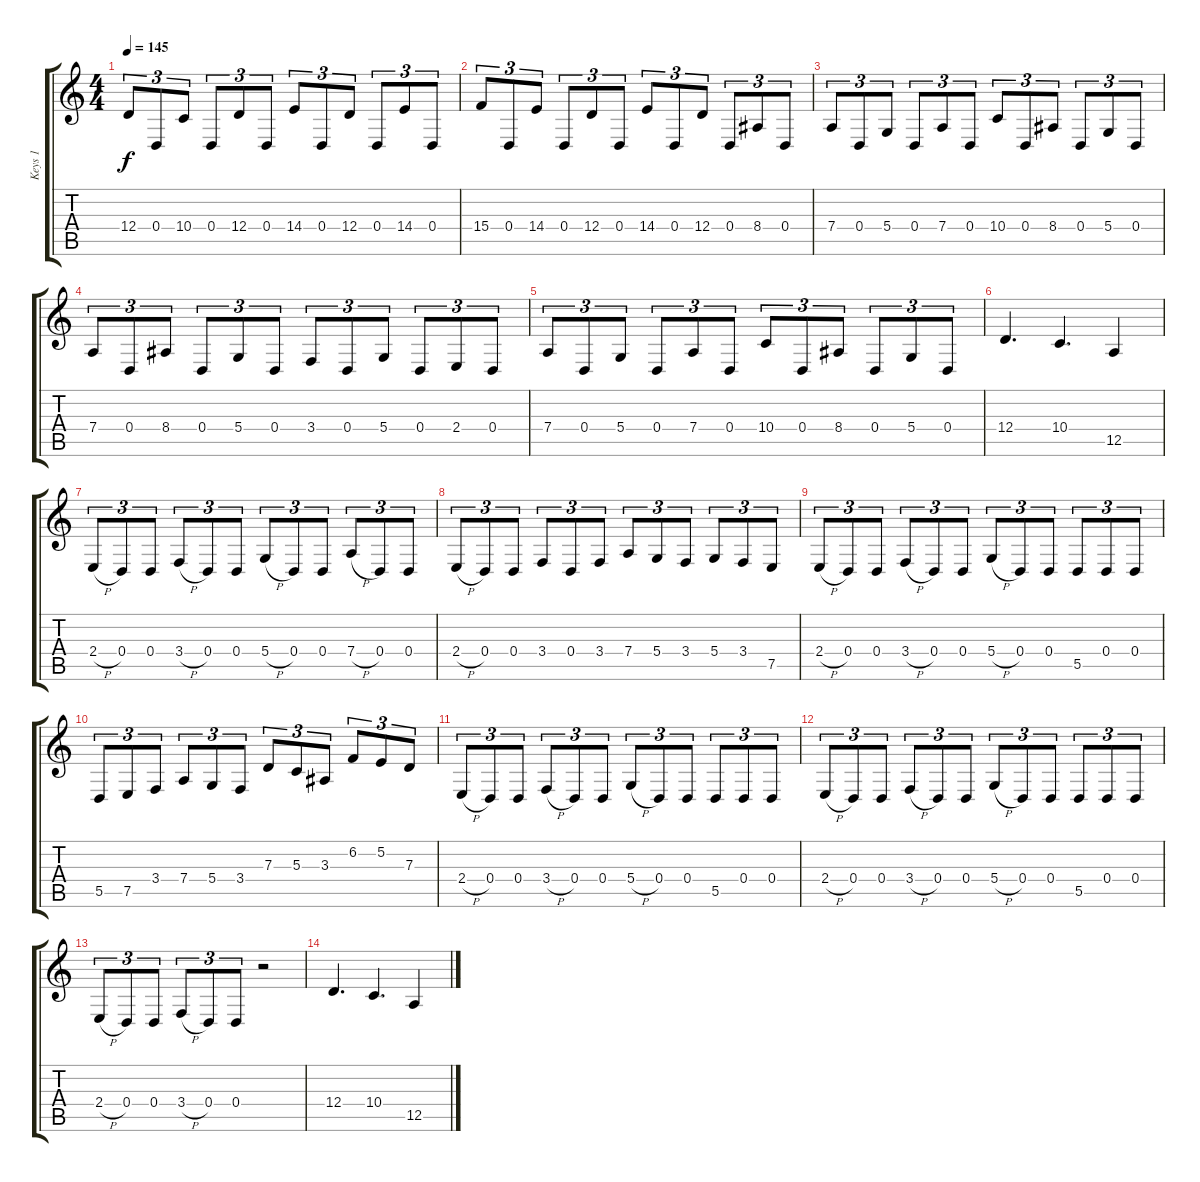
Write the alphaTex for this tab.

\track ("Keys 1" "Keys 1") {instrument lead2sawtooth}
\staff {score tabs}
\tuning (E4 B3 G3 D3 A2 D2) {hide}
\ts (4 4)
\tempo 145
\clef g2
\ks c
12.4.8{tu (3 2) dy f} 0.4.8{tu (3 2)} 10.4.8{tu (3 2)} 0.4.8{tu (3 2)} 12.4.8{tu (3 2)} 0.4.8{tu (3 2)} 14.4.8{tu (3 2)} 0.4.8{tu (3 2)} 12.4.8{tu (3 2)} 0.4.8{tu (3 2)} 14.4.8{tu (3 2)} 0.4.8{tu (3 2)} |
15.4.8{tu (3 2)} 0.4.8{tu (3 2)} 14.4.8{tu (3 2)} 0.4.8{tu (3 2)} 12.4.8{tu (3 2)} 0.4.8{tu (3 2)} 14.4.8{tu (3 2)} 0.4.8{tu (3 2)} 12.4.8{tu (3 2)} 0.4.8{tu (3 2)} 8.4.8{tu (3 2)} 0.4.8{tu (3 2)} |
7.4.8{tu (3 2)} 0.4.8{tu (3 2)} 5.4.8{tu (3 2)} 0.4.8{tu (3 2)} 7.4.8{tu (3 2)} 0.4.8{tu (3 2)} 10.4.8{tu (3 2)} 0.4.8{tu (3 2)} 8.4.8{tu (3 2)} 0.4.8{tu (3 2)} 5.4.8{tu (3 2)} 0.4.8{tu (3 2)} |
7.4.8{tu (3 2)} 0.4.8{tu (3 2)} 8.4.8{tu (3 2)} 0.4.8{tu (3 2)} 5.4.8{tu (3 2)} 0.4.8{tu (3 2)} 3.4.8{tu (3 2)} 0.4.8{tu (3 2)} 5.4.8{tu (3 2)} 0.4.8{tu (3 2)} 2.4.8{tu (3 2)} 0.4.8{tu (3 2)} |
7.4.8{tu (3 2)} 0.4.8{tu (3 2)} 5.4.8{tu (3 2)} 0.4.8{tu (3 2)} 7.4.8{tu (3 2)} 0.4.8{tu (3 2)} 10.4.8{tu (3 2)} 0.4.8{tu (3 2)} 8.4.8{tu (3 2)} 0.4.8{tu (3 2)} 5.4.8{tu (3 2)} 0.4.8{tu (3 2)} |
12.4.4{d} 10.4.4{d} 12.5.4 |
2.4{h}.8{tu (3 2)} 0.4.8{tu (3 2)} 0.4.8{tu (3 2)} 3.4{h}.8{tu (3 2)} 0.4.8{tu (3 2)} 0.4.8{tu (3 2)} 5.4{h}.8{tu (3 2)} 0.4.8{tu (3 2)} 0.4.8{tu (3 2)} 7.4{h}.8{tu (3 2)} 0.4.8{tu (3 2)} 0.4.8{tu (3 2)} |
2.4{h}.8{tu (3 2)} 0.4.8{tu (3 2)} 0.4.8{tu (3 2)} 3.4.8{tu (3 2)} 0.4.8{tu (3 2)} 3.4.8{tu (3 2)} 7.4.8{tu (3 2)} 5.4.8{tu (3 2)} 3.4.8{tu (3 2)} 5.4.8{tu (3 2)} 3.4.8{tu (3 2)} 7.5.8{tu (3 2)} |
2.4{h}.8{tu (3 2)} 0.4.8{tu (3 2)} 0.4.8{tu (3 2)} 3.4{h}.8{tu (3 2)} 0.4.8{tu (3 2)} 0.4.8{tu (3 2)} 5.4{h}.8{tu (3 2)} 0.4.8{tu (3 2)} 0.4.8{tu (3 2)} 5.5.8{tu (3 2)} 0.4.8{tu (3 2)} 0.4.8{tu (3 2)} |
5.5.8{tu (3 2)} 7.5.8{tu (3 2)} 3.4.8{tu (3 2)} 7.4.8{tu (3 2)} 5.4.8{tu (3 2)} 3.4.8{tu (3 2)} 7.3.8{tu (3 2)} 5.3.8{tu (3 2)} 3.3.8{tu (3 2)} 6.2.8{tu (3 2)} 5.2.8{tu (3 2)} 7.3.8{tu (3 2)} |
2.4{h}.8{tu (3 2)} 0.4.8{tu (3 2)} 0.4.8{tu (3 2)} 3.4{h}.8{tu (3 2)} 0.4.8{tu (3 2)} 0.4.8{tu (3 2)} 5.4{h}.8{tu (3 2)} 0.4.8{tu (3 2)} 0.4.8{tu (3 2)} 5.5.8{tu (3 2)} 0.4.8{tu (3 2)} 0.4.8{tu (3 2)} |
2.4{h}.8{tu (3 2)} 0.4.8{tu (3 2)} 0.4.8{tu (3 2)} 3.4{h}.8{tu (3 2)} 0.4.8{tu (3 2)} 0.4.8{tu (3 2)} 5.4{h}.8{tu (3 2)} 0.4.8{tu (3 2)} 0.4.8{tu (3 2)} 5.5.8{tu (3 2)} 0.4.8{tu (3 2)} 0.4.8{tu (3 2)} |
2.4{h}.8{tu (3 2)} 0.4.8{tu (3 2)} 0.4.8{tu (3 2)} 3.4{h}.8{tu (3 2)} 0.4.8{tu (3 2)} 0.4.8{tu (3 2)} r.2 |
12.4.4{d} 10.4.4{d} 12.5.4
